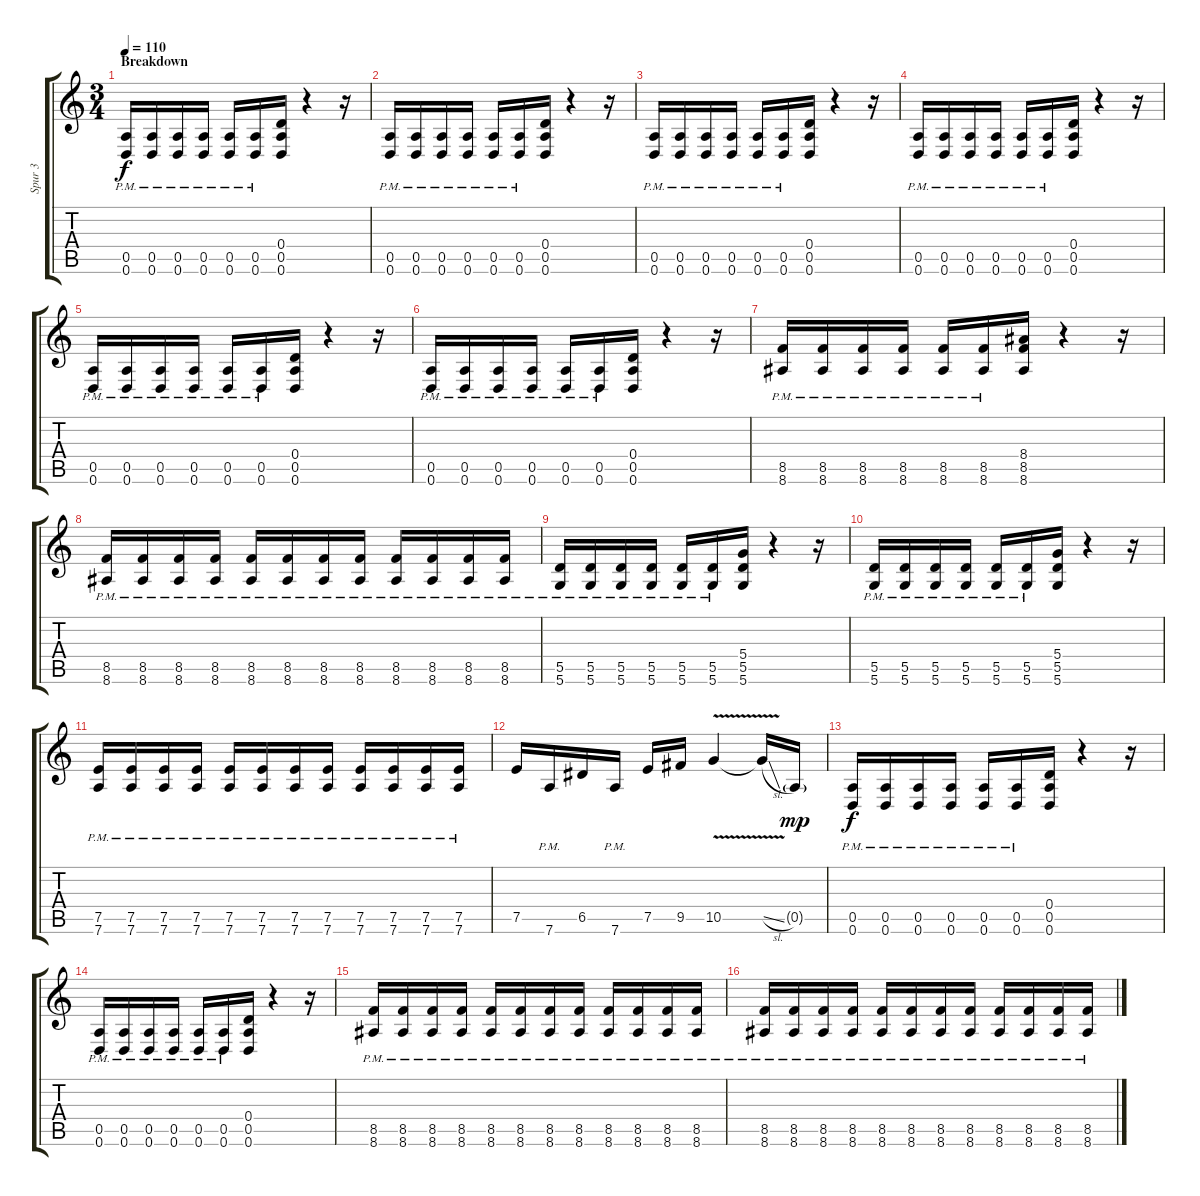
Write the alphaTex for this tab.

\track ("Spur 3" "Spur 3") {instrument distortionguitar}
\staff {score tabs}
\tuning (E4 B3 G3 D3 A2 D2) {hide}
\ts (3 4)
\section ("" "Breakdown")
\tempo 110
\clef g2
\ks c
(0.5{pm} 0.6{pm}).16{dy f} (0.5{pm} 0.6{pm}).16 (0.5{pm} 0.6{pm}).16 (0.5{pm} 0.6{pm}).16 (0.5{pm} 0.6{pm}).16 (0.5{pm} 0.6{pm}).16 (0.4 0.5 0.6).16 r.4 r.16 |
(0.5{pm} 0.6{pm}).16 (0.5{pm} 0.6{pm}).16 (0.5{pm} 0.6{pm}).16 (0.5{pm} 0.6{pm}).16 (0.5{pm} 0.6{pm}).16 (0.5{pm} 0.6{pm}).16 (0.4 0.5 0.6).16 r.4 r.16 |
(0.5{pm} 0.6{pm}).16 (0.5{pm} 0.6{pm}).16 (0.5{pm} 0.6{pm}).16 (0.5{pm} 0.6{pm}).16 (0.5{pm} 0.6{pm}).16 (0.5{pm} 0.6{pm}).16 (0.4 0.5 0.6).16 r.4 r.16 |
(0.5{pm} 0.6{pm}).16 (0.5{pm} 0.6{pm}).16 (0.5{pm} 0.6{pm}).16 (0.5{pm} 0.6{pm}).16 (0.5{pm} 0.6{pm}).16 (0.5{pm} 0.6{pm}).16 (0.4 0.5 0.6).16 r.4 r.16 |
(0.5{pm} 0.6{pm}).16 (0.5{pm} 0.6{pm}).16 (0.5{pm} 0.6{pm}).16 (0.5{pm} 0.6{pm}).16 (0.5{pm} 0.6{pm}).16 (0.5{pm} 0.6{pm}).16 (0.4 0.5 0.6).16 r.4 r.16 |
(0.5{pm} 0.6{pm}).16 (0.5{pm} 0.6{pm}).16 (0.5{pm} 0.6{pm}).16 (0.5{pm} 0.6{pm}).16 (0.5{pm} 0.6{pm}).16 (0.5{pm} 0.6{pm}).16 (0.4 0.5 0.6).16 r.4 r.16 |
(8.5{pm} 8.6{pm}).16 (8.5{pm} 8.6{pm}).16 (8.5{pm} 8.6{pm}).16 (8.5{pm} 8.6{pm}).16 (8.5{pm} 8.6{pm}).16 (8.5{pm} 8.6{pm}).16 (8.4 8.5 8.6).16 r.4 r.16 |
(8.5{pm} 8.6{pm}).16 (8.5{pm} 8.6{pm}).16 (8.5{pm} 8.6{pm}).16 (8.5{pm} 8.6{pm}).16 (8.5{pm} 8.6{pm}).16 (8.5{pm} 8.6{pm}).16 (8.5{pm} 8.6{pm}).16 (8.5{pm} 8.6{pm}).16 (8.5{pm} 8.6{pm}).16 (8.5{pm} 8.6{pm}).16 (8.5{pm} 8.6{pm}).16 (8.5{pm} 8.6{pm}).16 |
(5.5{pm} 5.6{pm}).16 (5.5{pm} 5.6{pm}).16 (5.5{pm} 5.6{pm}).16 (5.5{pm} 5.6{pm}).16 (5.5{pm} 5.6{pm}).16 (5.5{pm} 5.6{pm}).16 (5.4 5.5 5.6).16 r.4 r.16 |
(5.5{pm} 5.6{pm}).16 (5.5{pm} 5.6{pm}).16 (5.5{pm} 5.6{pm}).16 (5.5{pm} 5.6{pm}).16 (5.5{pm} 5.6{pm}).16 (5.5{pm} 5.6{pm}).16 (5.4 5.5 5.6).16 r.4 r.16 |
(7.5{pm} 7.6{pm}).16 (7.5{pm} 7.6{pm}).16 (7.5{pm} 7.6{pm}).16 (7.5{pm} 7.6{pm}).16 (7.5{pm} 7.6{pm}).16 (7.5{pm} 7.6{pm}).16 (7.5{pm} 7.6{pm}).16 (7.5{pm} 7.6{pm}).16 (7.5{pm} 7.6{pm}).16 (7.5{pm} 7.6{pm}).16 (7.5{pm} 7.6{pm}).16 (7.5{pm} 7.6{pm}).16 |
7.5.16 7.6{pm}.16 6.5.16 7.6{pm}.16 7.5.16 9.5.16 10.5{v}.4 10.5{sl t}.16 0.5{g}.16{dy mp} |
(0.5{pm} 0.6{pm}).16{dy f} (0.5{pm} 0.6{pm}).16 (0.5{pm} 0.6{pm}).16 (0.5{pm} 0.6{pm}).16 (0.5{pm} 0.6{pm}).16 (0.5{pm} 0.6{pm}).16 (0.4 0.5 0.6).16 r.4 r.16 |
(0.5{pm} 0.6{pm}).16 (0.5{pm} 0.6{pm}).16 (0.5{pm} 0.6{pm}).16 (0.5{pm} 0.6{pm}).16 (0.5{pm} 0.6{pm}).16 (0.5{pm} 0.6{pm}).16 (0.4 0.5 0.6).16 r.4 r.16 |
(8.5{pm} 8.6{pm}).16 (8.5{pm} 8.6{pm}).16 (8.5{pm} 8.6{pm}).16 (8.5{pm} 8.6{pm}).16 (8.5{pm} 8.6{pm}).16 (8.5{pm} 8.6{pm}).16 (8.5{pm} 8.6{pm}).16 (8.5{pm} 8.6{pm}).16 (8.5{pm} 8.6{pm}).16 (8.5{pm} 8.6{pm}).16 (8.5{pm} 8.6{pm}).16 (8.5{pm} 8.6{pm}).16 |
(8.5{pm} 8.6{pm}).16 (8.5{pm} 8.6{pm}).16 (8.5{pm} 8.6{pm}).16 (8.5{pm} 8.6{pm}).16 (8.5{pm} 8.6{pm}).16 (8.5{pm} 8.6{pm}).16 (8.5{pm} 8.6{pm}).16 (8.5{pm} 8.6{pm}).16 (8.5{pm} 8.6{pm}).16 (8.5{pm} 8.6{pm}).16 (8.5{pm} 8.6{pm}).16 (8.5{pm} 8.6{pm}).16
